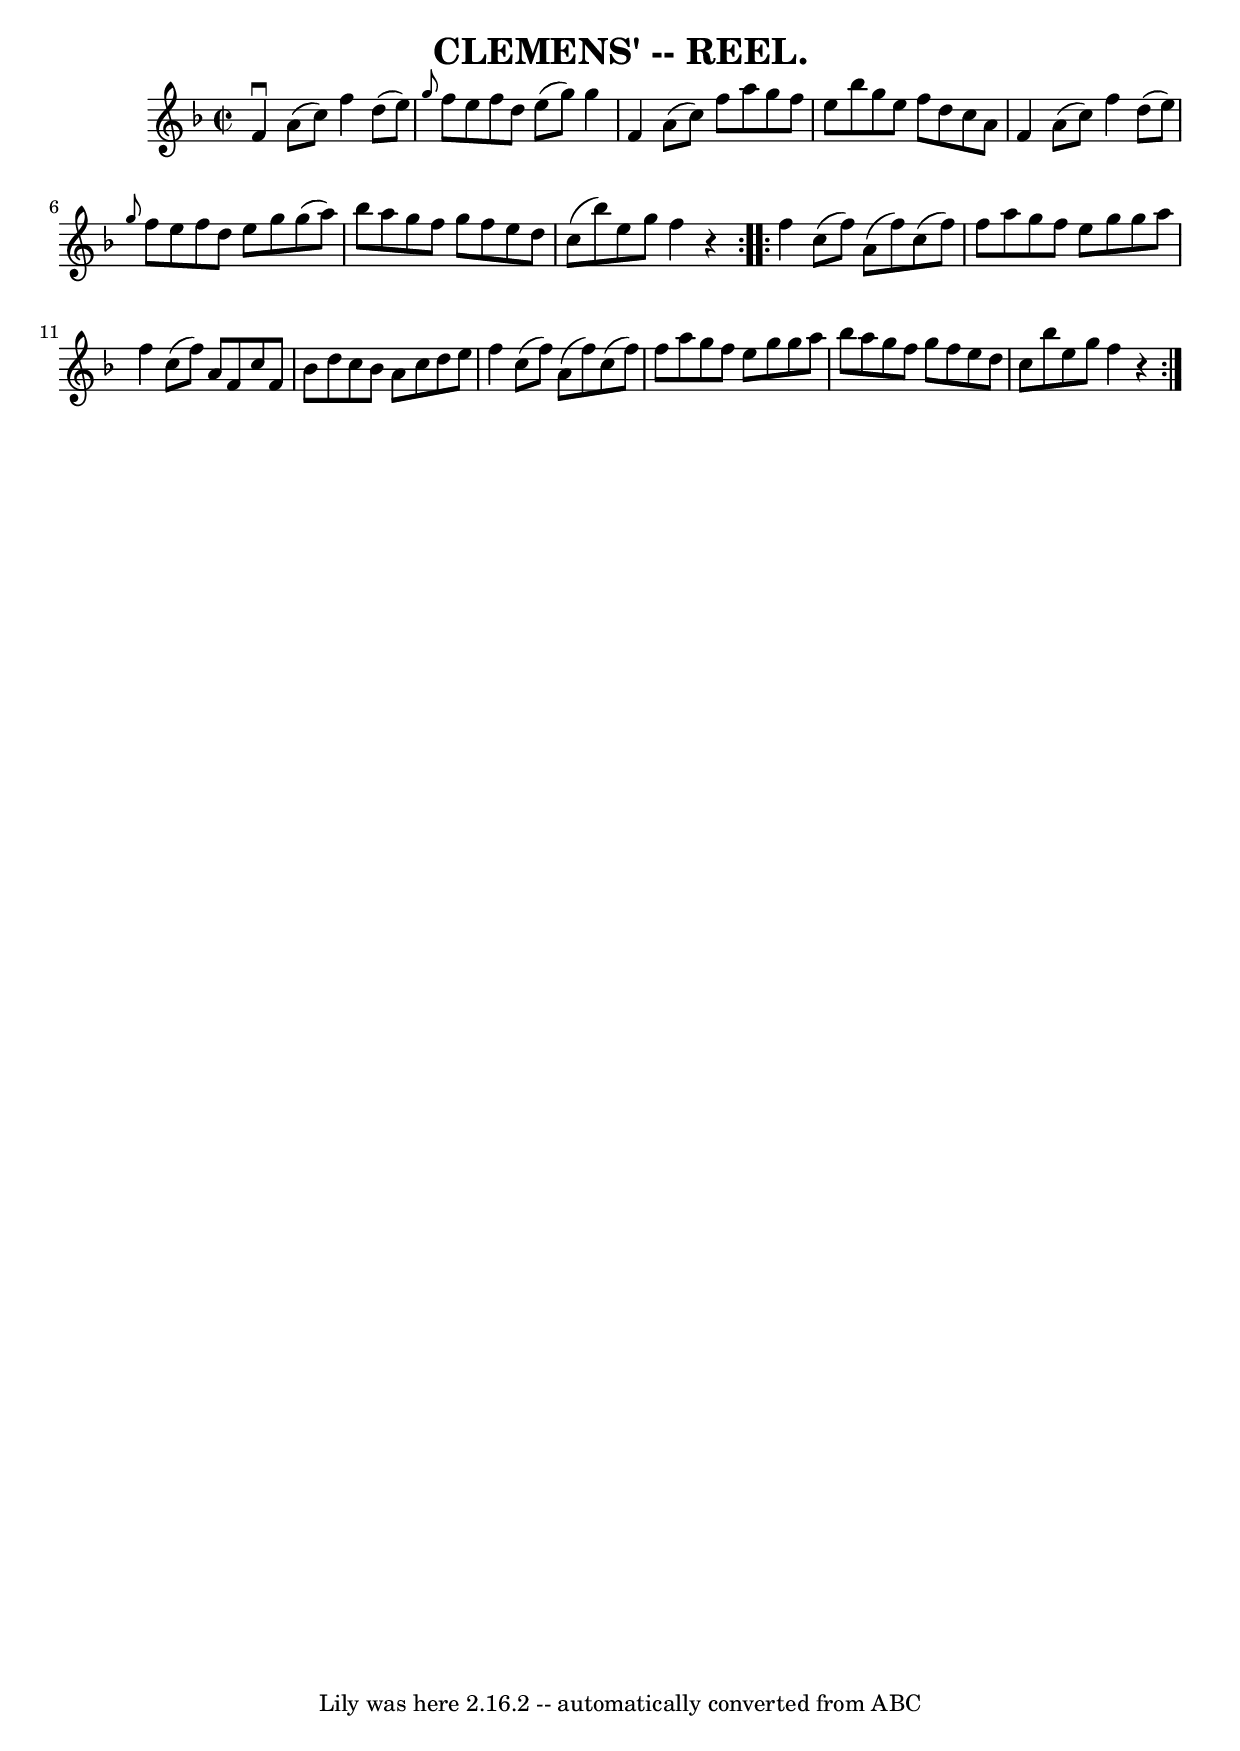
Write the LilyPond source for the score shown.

\version "2.16.2"
\include "Mammoth.ily"
\header {
 crossRefNumber = "4"
 footnotes = ""
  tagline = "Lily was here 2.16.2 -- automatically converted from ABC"
  title = "CLEMENS' -- REEL."

}
voicedefault =  {



  \repeat volta 2 {

    \override Staff.TimeSignature #'style = #'C
    \time 2/2 
    \key f \major
 f'4^\downbow a'8 (c''8) f''4 d''8 ( e''8)  |
    \grace { g''8  
	   } f''8 e''8 f''8 d''8 e''8 ( g''8) g''4   |
 f'4 a'8 (c''8) f''8 a''8 g''8 f''8   |
 e''8 bes''8 g''8 e''8 f''8 d''8 c''8 a'8   |
 f'4 a'8 (c''8) f''4 d''8 (e''8) |
    
    \grace { g''8  
	   } f''8 e''8 f''8 d''8 e''8 g''8 g''8 ( a''8)  |
 bes''8 a''8 g''8 f''8 g''8 f''8 e''8 d''8   |
 c''8 (bes''8) e''8 g''8 f''4    r4 
  }     

  \repeat volta 2 {
 f''4 c''8 (f''8) a'8 (f''8) c''8 ( f''8)  |
 f''8 a''8 g''8 f''8 e''8 g''8 g''8 a''8   |
 f''4 c''8 (f''8) a'8 f'8 c''8 f'8   |
 bes'8 d''8 c''8 bes'8 a'8 c''8 d''8 e''8   |
 f''4 c''8 (f''8) a'8 (f''8) c''8 (f''8)  |
 f''8 a''8 g''8 f''8 e''8 g''8 g''8 a''8   |
 bes''8 a''8 g''8 f''8 g''8 f''8 e''8 d''8   |
 c''8 bes''8 e''8 g''8 f''4    r4 
  }   

}

\score{
  <<

    \context Staff="default"
    {
      \voicedefault 
      
    }

  >>
  \layout {
    
  }
  \midi {
  }

}
